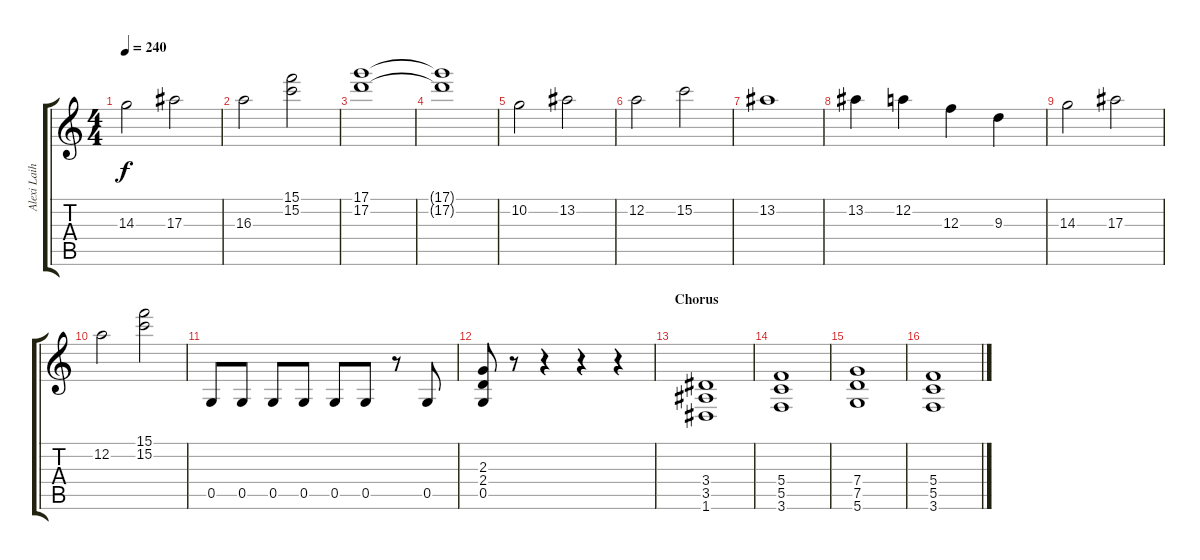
\track ("Alexi Laiho" "Alexi Laih") {instrument overdrivenguitar}
\staff {score tabs}
\tuning (D4 A3 F3 C3 G2 D2) {hide}
\ts (4 4)
\tempo 240
\clef g2
\ks c
14.3.2{dy f} 17.3.2 |
16.3.2 (15.1 15.2).2 |
(17.1 17.2).1 |
(17.1{t} 17.2{t}).1 |
10.2.2 13.2.2 |
12.2.2 15.2.2 |
13.2.1 |
13.2.4 12.2.4 12.3.4 9.3.4 |
14.3.2 17.3.2 |
12.2.2 (15.1 15.2).2 |
0.5.8 0.5.8 0.5.8 0.5.8 0.5.8 0.5.8 r.8 0.5.8 |
(2.3 2.4 0.5).8 r.8 r.4 r.4 r.4 |
\section ("" "Chorus")
(3.4 3.5 1.6).1 |
(5.4 5.5 3.6).1 |
(7.4 7.5 5.6).1 |
(5.4 5.5 3.6).1
